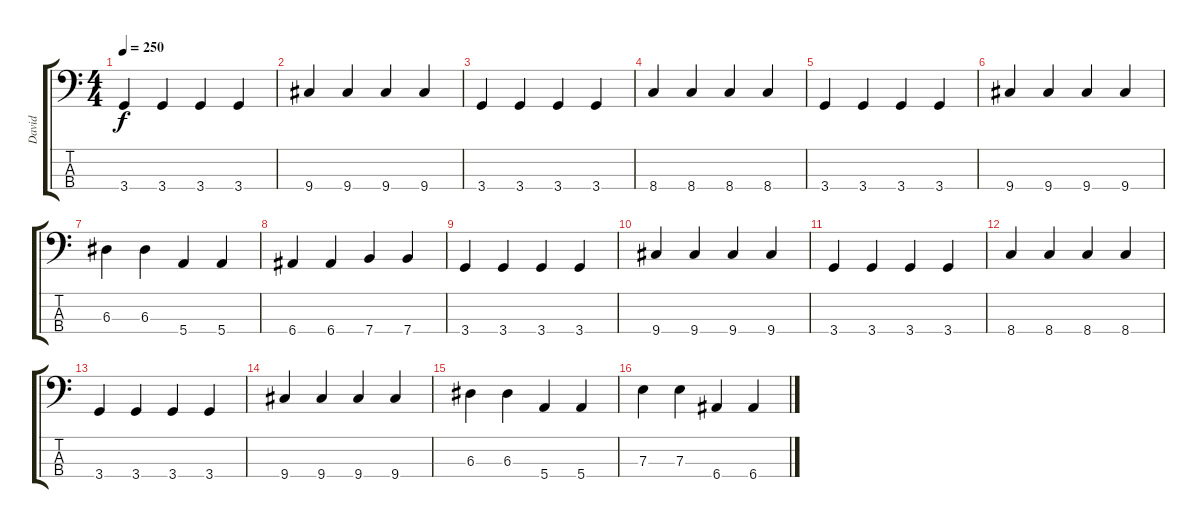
\track ("David" "David") {instrument electricbasspick}
\staff {score tabs}
\tuning (G2 D2 A1 E1) {hide}
\ts (4 4)
\tempo 250
\clef f4
\ks c
3.4.4{dy f} 3.4.4 3.4.4 3.4.4 |
9.4.4 9.4.4 9.4.4 9.4.4 |
3.4.4 3.4.4 3.4.4 3.4.4 |
8.4.4 8.4.4 8.4.4 8.4.4 |
3.4.4 3.4.4 3.4.4 3.4.4 |
9.4.4 9.4.4 9.4.4 9.4.4 |
6.3.4 6.3.4 5.4.4 5.4.4 |
6.4.4 6.4.4 7.4.4 7.4.4 |
3.4.4 3.4.4 3.4.4 3.4.4 |
9.4.4 9.4.4 9.4.4 9.4.4 |
3.4.4 3.4.4 3.4.4 3.4.4 |
8.4.4 8.4.4 8.4.4 8.4.4 |
3.4.4 3.4.4 3.4.4 3.4.4 |
9.4.4 9.4.4 9.4.4 9.4.4 |
6.3.4 6.3.4 5.4.4 5.4.4 |
7.3.4 7.3.4 6.4.4 6.4.4
